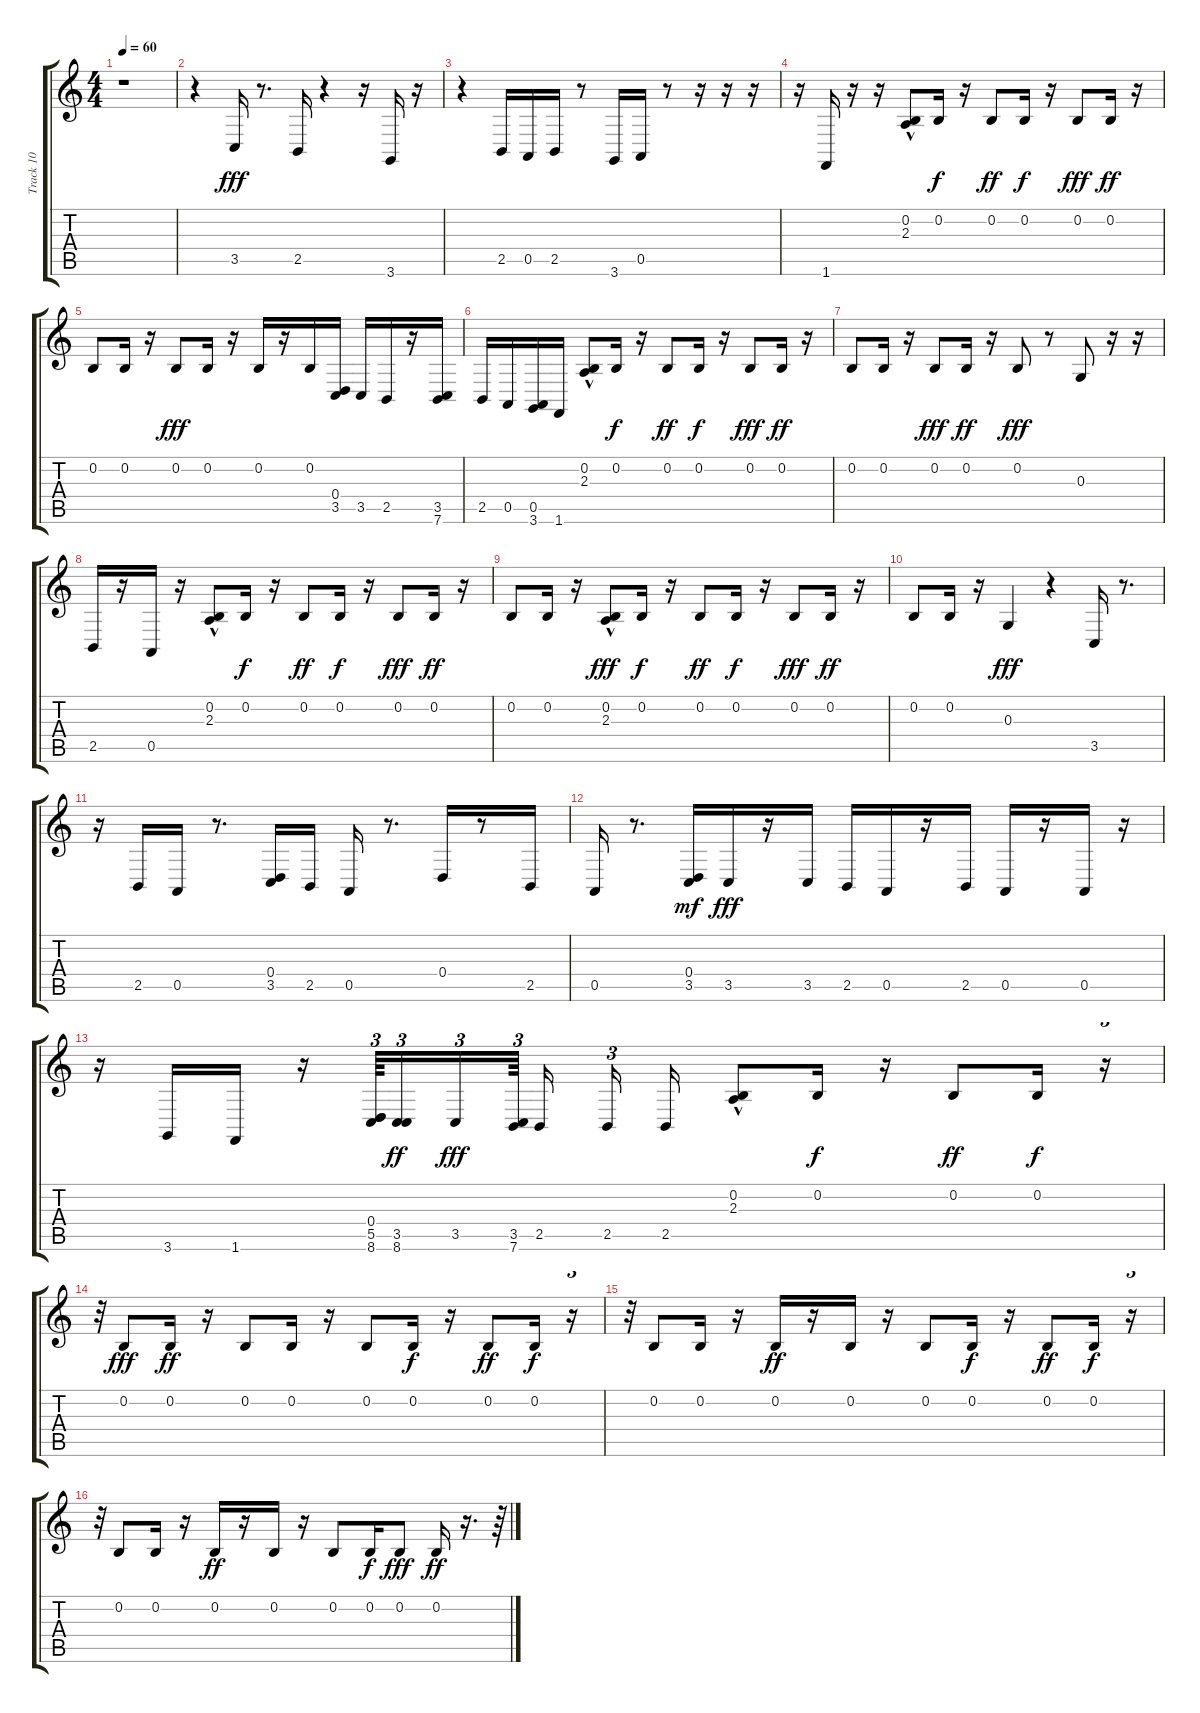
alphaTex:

\track ("Track 10" "Track 10") {instrument acousticgrandpiano}
\staff {score tabs}
\tuning (E4 B3 G3 D3 A2 E2) {hide}
\ts (4 4)
\tempo 60
\clef g2
\ks c
r.1{dy f} |
r.4 3.5.16{dy fff} r.8{d} 2.5.16 r.4 r.16 3.6.16 r.16 |
r.4 2.5.16 0.5.16 2.5.16 r.8 3.6.16 0.5.16 r.8 r.16 r.16 r.16 |
r.16 1.6.16 r.16 r.16 (0.2 2.3{hac}).8 0.2.16{dy f} r.16 0.2.8{dy ff} 0.2.16{dy f} r.16 0.2.8{dy fff} 0.2.16{dy ff} r.16 |
0.2.8 0.2.16 r.16 0.2.8{dy fff} 0.2.16 r.16 0.2.16 r.16 0.2.16 (0.4 3.5).16 3.5.16 2.5.16 r.16 (3.5 7.6).16 |
2.5.16 0.5.16 (0.5 3.6).16 1.6.16 (0.2 2.3{hac}).8 0.2.16{dy f} r.16 0.2.8{dy ff} 0.2.16{dy f} r.16 0.2.8{dy fff} 0.2.16{dy ff} r.16 |
0.2.8 0.2.16 r.16 0.2.8{dy fff} 0.2.16{dy ff} r.16 0.2.8{dy fff} r.8 0.3.8 r.16 r.16 |
2.5.16 r.16 0.5.16 r.16 (0.2 2.3{hac}).8 0.2.16{dy f} r.16 0.2.8{dy ff} 0.2.16{dy f} r.16 0.2.8{dy fff} 0.2.16{dy ff} r.16 |
0.2.8 0.2.16 r.16 (0.2 2.3{hac}).8{dy fff} 0.2.16{dy f} r.16 0.2.8{dy ff} 0.2.16{dy f} r.16 0.2.8{dy fff} 0.2.16{dy ff} r.16 |
0.2.8 0.2.16 r.16 0.3.4{dy fff} r.4 3.5.16 r.8{d} |
r.16 2.5.16 0.5.16 r.8{d} (0.4 3.5).16 2.5.16 0.5.16 r.8{d} 0.4.16 r.8 2.5.16 |
0.5.16 r.8{d} (0.4 3.5).16{dy mf} 3.5.16{dy fff} r.16 3.5.16 2.5.16 0.5.16 r.16 2.5.16 0.5.16 r.16 0.5.16 r.16 |
r.16 3.6.16 1.6.16 r.16 (0.4 5.5 8.6).64{tu (3 2)} (3.5 8.6).16{tu (3 2) dy ff} 3.5.16{tu (3 2) dy fff} (3.5 7.6).64{tu (3 2)} 2.5.16 2.5.16{tu (3 2)} 2.5.16 (0.2 2.3{hac}).8 0.2.16{dy f} r.16 0.2.8{dy ff} 0.2.16{dy f} r.16{tu (3 2)} |
r.32{tu (3 2)} 0.2.8{dy fff} 0.2.16{dy ff} r.16 0.2.8 0.2.16 r.16 0.2.8 0.2.16{dy f} r.16 0.2.8{dy ff} 0.2.16{dy f} r.16{tu (3 2)} |
r.32{tu (3 2)} 0.2.8 0.2.16 r.16 0.2.16{dy ff} r.16 0.2.16 r.16 0.2.8 0.2.16{dy f} r.16 0.2.8{dy ff} 0.2.16{dy f} r.16{tu (3 2)} |
r.32{tu (3 2)} 0.2.8 0.2.16 r.16 0.2.16{dy ff} r.16 0.2.16 r.16 0.2.8 0.2.16{dy f} 0.2.8{dy fff} 0.2.16{dy ff} r.16{d} r.64{tu (3 2)}
